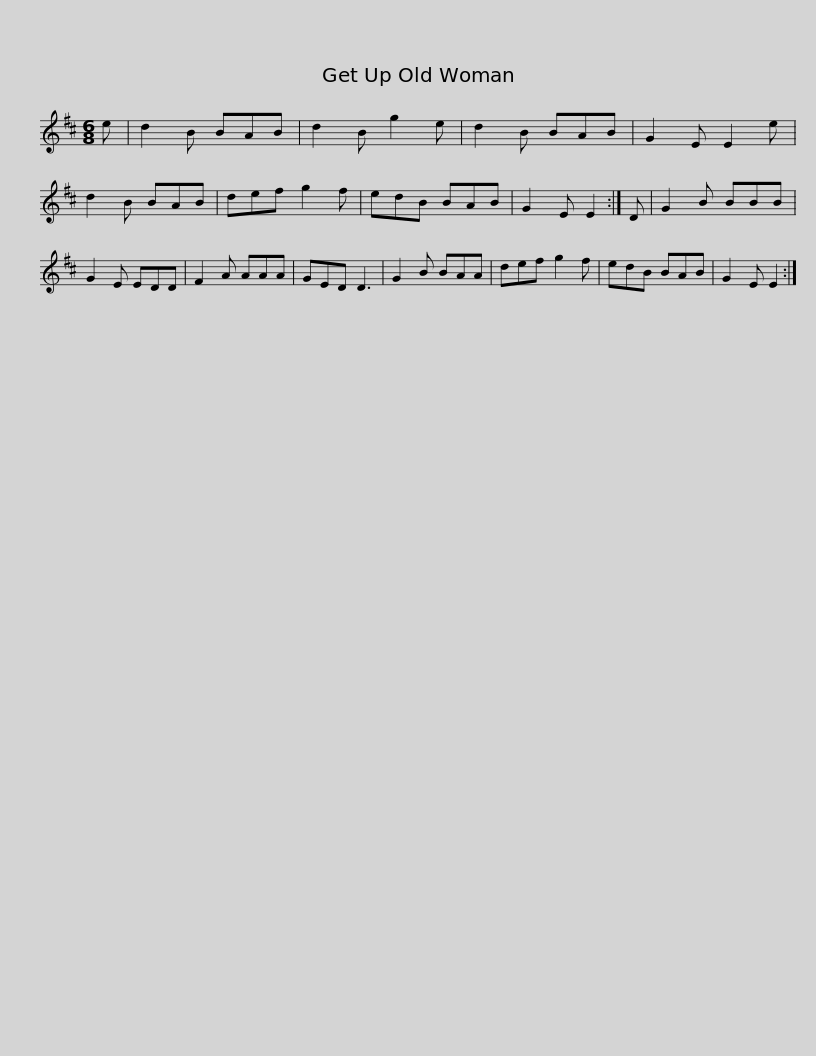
X:1
L:1/8
M:6/8
I:linebreak $
K:D
V:1 treble
V:1
 e | d2 B BAB | d2 B g2 e | d2 B BAB | G2 E E2 e | %5
 d2 B BAB | def g2 f | edB BAB | G2 E E2 :| D |$ %10
 G2 B BBB | G2 E EDD | F2 A AAA | GED D3 | G2 B BAA | %15
 def g2 f | edB BAB | G2 E E2 :| %18
